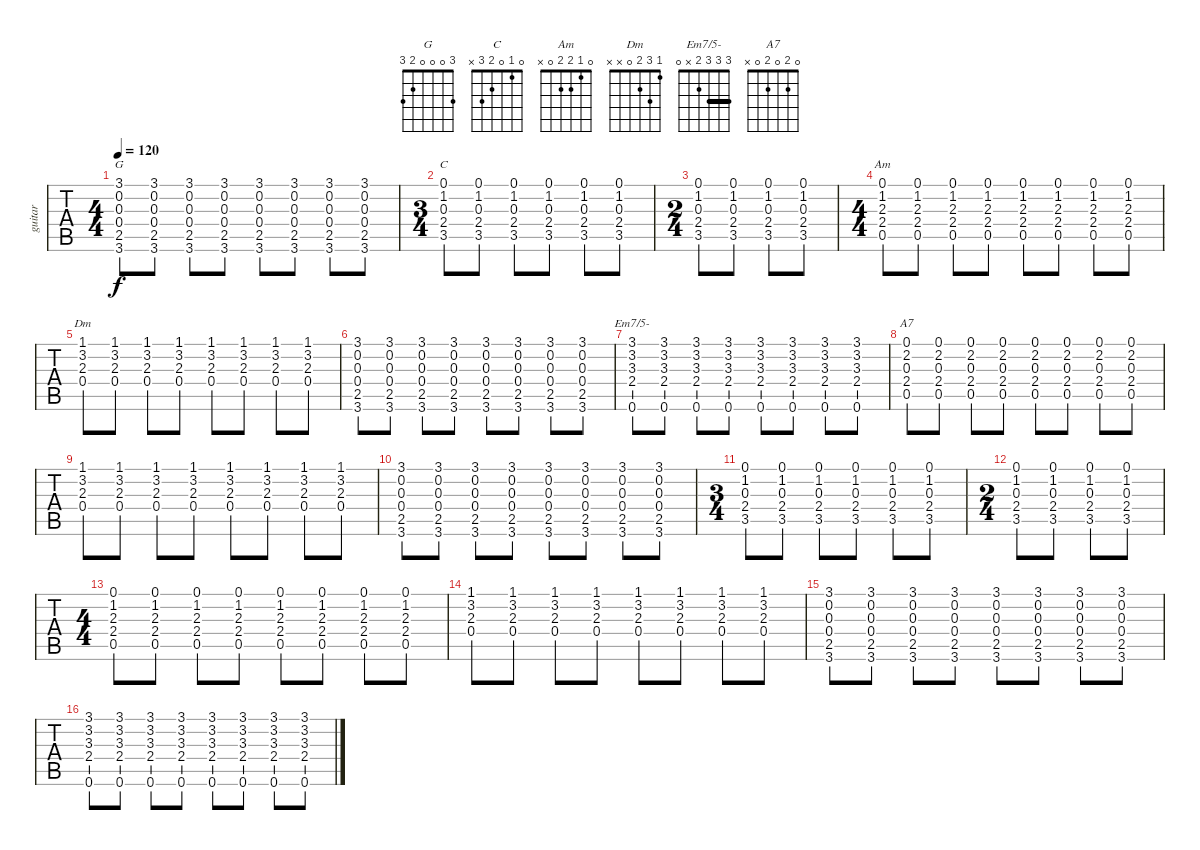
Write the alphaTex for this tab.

\track ("guitar" "guitar") {instrument acousticguitarsteel}
\staff {tabs}
\tuning (E4 B3 G3 D3 A2 E2) {hide}
\chord ("G" 3 0 0 0 2 3)
\chord ("C" 0 1 0 2 3 x)
\chord ("Am" 0 1 2 2 0 x)
\chord ("Dm" 1 3 2 0 x x)
\chord ("Em7/5-" 3 3 3 2 x 0) {barre 3}
\chord ("A7" 0 2 0 2 0 x)
\ts (4 4)
\tempo 120
\clef g2
\ks c
(3.1 0.2 0.3 0.4 2.5 3.6).8{ch "G" dy f} (3.1 0.2 0.3 0.4 2.5 3.6).8 (3.1 0.2 0.3 0.4 2.5 3.6).8 (3.1 0.2 0.3 0.4 2.5 3.6).8 (3.1 0.2 0.3 0.4 2.5 3.6).8 (3.1 0.2 0.3 0.4 2.5 3.6).8 (3.1 0.2 0.3 0.4 2.5 3.6).8 (3.1 0.2 0.3 0.4 2.5 3.6).8 |
\ts (3 4)
(0.1 1.2 0.3 2.4 3.5).8{ch "C"} (0.1 1.2 0.3 2.4 3.5).8 (0.1 1.2 0.3 2.4 3.5).8 (0.1 1.2 0.3 2.4 3.5).8 (0.1 1.2 0.3 2.4 3.5).8 (0.1 1.2 0.3 2.4 3.5).8 |
\ts (2 4)
(0.1 1.2 0.3 2.4 3.5).8 (0.1 1.2 0.3 2.4 3.5).8 (0.1 1.2 0.3 2.4 3.5).8 (0.1 1.2 0.3 2.4 3.5).8 |
\ts (4 4)
(0.1 1.2 2.3 2.4 0.5).8{ch "Am"} (0.1 1.2 2.3 2.4 0.5).8 (0.1 1.2 2.3 2.4 0.5).8 (0.1 1.2 2.3 2.4 0.5).8 (0.1 1.2 2.3 2.4 0.5).8 (0.1 1.2 2.3 2.4 0.5).8 (0.1 1.2 2.3 2.4 0.5).8 (0.1 1.2 2.3 2.4 0.5).8 |
(1.1 3.2 2.3 0.4).8{ch "Dm"} (1.1 3.2 2.3 0.4).8 (1.1 3.2 2.3 0.4).8 (1.1 3.2 2.3 0.4).8 (1.1 3.2 2.3 0.4).8 (1.1 3.2 2.3 0.4).8 (1.1 3.2 2.3 0.4).8 (1.1 3.2 2.3 0.4).8 |
(3.1 0.2 0.3 0.4 2.5 3.6).8 (3.1 0.2 0.3 0.4 2.5 3.6).8 (3.1 0.2 0.3 0.4 2.5 3.6).8 (3.1 0.2 0.3 0.4 2.5 3.6).8 (3.1 0.2 0.3 0.4 2.5 3.6).8 (3.1 0.2 0.3 0.4 2.5 3.6).8 (3.1 0.2 0.3 0.4 2.5 3.6).8 (3.1 0.2 0.3 0.4 2.5 3.6).8 |
(3.1 3.2 3.3 2.4 0.6).8{ch "Em7/5-"} (3.1 3.2 3.3 2.4 0.6).8 (3.1 3.2 3.3 2.4 0.6).8 (3.1 3.2 3.3 2.4 0.6).8 (3.1 3.2 3.3 2.4 0.6).8 (3.1 3.2 3.3 2.4 0.6).8 (3.1 3.2 3.3 2.4 0.6).8 (3.1 3.2 3.3 2.4 0.6).8 |
(0.1 2.2 0.3 2.4 0.5).8{ch "A7"} (0.1 2.2 0.3 2.4 0.5).8 (0.1 2.2 0.3 2.4 0.5).8 (0.1 2.2 0.3 2.4 0.5).8 (0.1 2.2 0.3 2.4 0.5).8 (0.1 2.2 0.3 2.4 0.5).8 (0.1 2.2 0.3 2.4 0.5).8 (0.1 2.2 0.3 2.4 0.5).8 |
(1.1 3.2 2.3 0.4).8 (1.1 3.2 2.3 0.4).8 (1.1 3.2 2.3 0.4).8 (1.1 3.2 2.3 0.4).8 (1.1 3.2 2.3 0.4).8 (1.1 3.2 2.3 0.4).8 (1.1 3.2 2.3 0.4).8 (1.1 3.2 2.3 0.4).8 |
(3.1 0.2 0.3 0.4 2.5 3.6).8 (3.1 0.2 0.3 0.4 2.5 3.6).8 (3.1 0.2 0.3 0.4 2.5 3.6).8 (3.1 0.2 0.3 0.4 2.5 3.6).8 (3.1 0.2 0.3 0.4 2.5 3.6).8 (3.1 0.2 0.3 0.4 2.5 3.6).8 (3.1 0.2 0.3 0.4 2.5 3.6).8 (3.1 0.2 0.3 0.4 2.5 3.6).8 |
\ts (3 4)
(0.1 1.2 0.3 2.4 3.5).8 (0.1 1.2 0.3 2.4 3.5).8 (0.1 1.2 0.3 2.4 3.5).8 (0.1 1.2 0.3 2.4 3.5).8 (0.1 1.2 0.3 2.4 3.5).8 (0.1 1.2 0.3 2.4 3.5).8 |
\ts (2 4)
(0.1 1.2 0.3 2.4 3.5).8 (0.1 1.2 0.3 2.4 3.5).8 (0.1 1.2 0.3 2.4 3.5).8 (0.1 1.2 0.3 2.4 3.5).8 |
\ts (4 4)
(0.1 1.2 2.3 2.4 0.5).8 (0.1 1.2 2.3 2.4 0.5).8 (0.1 1.2 2.3 2.4 0.5).8 (0.1 1.2 2.3 2.4 0.5).8 (0.1 1.2 2.3 2.4 0.5).8 (0.1 1.2 2.3 2.4 0.5).8 (0.1 1.2 2.3 2.4 0.5).8 (0.1 1.2 2.3 2.4 0.5).8 |
(1.1 3.2 2.3 0.4).8 (1.1 3.2 2.3 0.4).8 (1.1 3.2 2.3 0.4).8 (1.1 3.2 2.3 0.4).8 (1.1 3.2 2.3 0.4).8 (1.1 3.2 2.3 0.4).8 (1.1 3.2 2.3 0.4).8 (1.1 3.2 2.3 0.4).8 |
(3.1 0.2 0.3 0.4 2.5 3.6).8 (3.1 0.2 0.3 0.4 2.5 3.6).8 (3.1 0.2 0.3 0.4 2.5 3.6).8 (3.1 0.2 0.3 0.4 2.5 3.6).8 (3.1 0.2 0.3 0.4 2.5 3.6).8 (3.1 0.2 0.3 0.4 2.5 3.6).8 (3.1 0.2 0.3 0.4 2.5 3.6).8 (3.1 0.2 0.3 0.4 2.5 3.6).8 |
(3.1 3.2 3.3 2.4 0.6).8 (3.1 3.2 3.3 2.4 0.6).8 (3.1 3.2 3.3 2.4 0.6).8 (3.1 3.2 3.3 2.4 0.6).8 (3.1 3.2 3.3 2.4 0.6).8 (3.1 3.2 3.3 2.4 0.6).8 (3.1 3.2 3.3 2.4 0.6).8 (3.1 3.2 3.3 2.4 0.6).8
